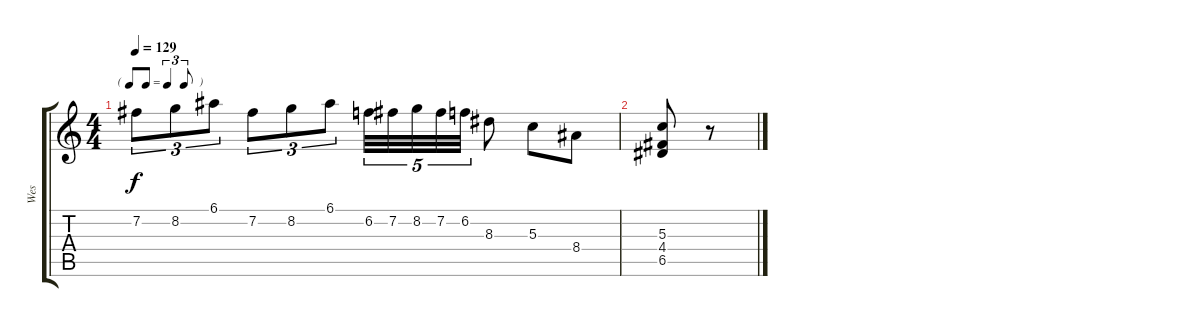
\track ("Wes" "Wes") {instrument electricguitarjazz}
\staff {score tabs}
\tuning (E4 B3 G3 D3 A2 E2) {hide}
\ts (4 4)
\tf triplet8th
\tempo 129
\clef g2
\ks c
7.2.8{tu (3 2) dy f} 8.2.8{tu (3 2)} 6.1.8{tu (3 2)} 7.2.8{tu (3 2)} 8.2.8{tu (3 2)} 6.1.8{tu (3 2)} 6.2.32{tu (5 4)} 7.2.32{tu (5 4)} 8.2.32{tu (5 4)} 7.2.32{tu (5 4)} 6.2.32{tu (5 4)} 8.3.8 5.3.8 8.4.8 |
(5.3 4.4 6.5).8 r.8
